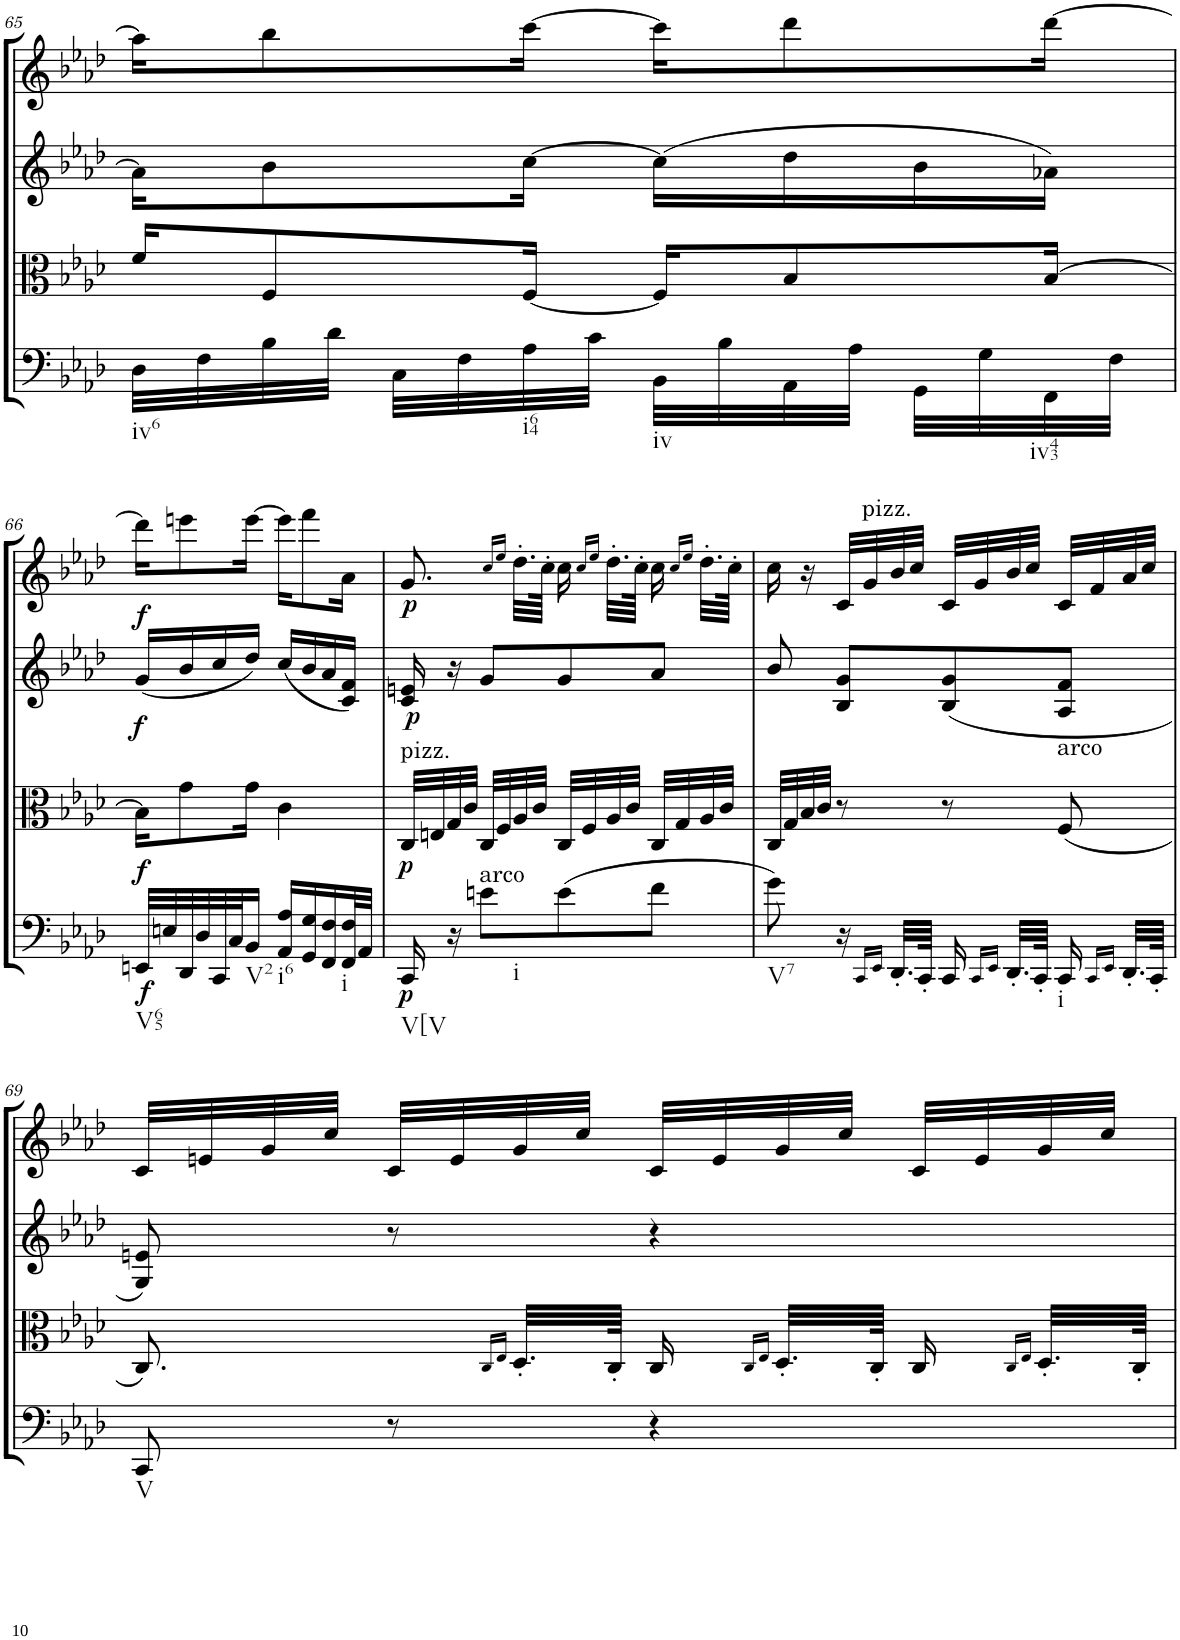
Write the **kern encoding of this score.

**kern	**dynam	**kern	**dynam	**kern	**dynam	**kern	**dynam
*part4	*part4	*part3	*part3	*part2	*part2	*part1	*part1
*staff4	*staff4	*staff3	*staff3	*staff2	*staff2	*staff1	*staff1
*I"Cello	*	*I"Viola	*	*I"2nd Violin	*	*I"1st Violin	*
*	*	*I'Vla	*	*I'Vln	*	*I'Vln	*
!!LO:PB:g=z
*clefC4	*	*clefC3	*	*clefG2	*	*clefG2	*
*k[b-e-a-d-]	*	*k[b-e-a-d-]	*	*k[b-e-a-d-]	*	*k[b-e-a-d-]	*
*f:	*	*f:	*	*f:	*	*f:	*
*M2/4	*	*M2/4	*	*M2/4	*	*M2/4	*
=65	=65	=65	=65	=65	=65	=65	=65
!LO:TX:b:t=iv6	!	!	!	!	!	!	!
32D-\LLL	.	16f/KL	.	16a\KL]	.	16aa\KL]	.
32F\	.	.	.	.	.	.	.
32B-\	.	8F/	.	8b-\	.	8bb-\	.
32d-\JJJ	.	.	.	.	.	.	.
32C\LLL	.	.	.	.	.	.	.
32F\	.	.	.	.	.	.	.
!LO:TX:b:t=i64	!	!	!	!	!	!	!
32A-\	.	[16F/Jk	.	[16cc\Jk	.	[16ccc\Jk	.
32c\JJJ	.	.	.	.	.	.	.
!LO:TX:b:t=iv	!	!	!	!	!	!	!
32BB-\LLL	.	16F/KL]	.	(16cc\LL]	.	16ccc\KL]	.
32B-\	.	.	.	.	.	.	.
32AA-\	.	8B-/	.	16dd-\	.	8ddd-\	.
32A-\JJJ	.	.	.	.	.	.	.
32GG\LLL	.	.	.	16b-\	.	.	.
32G\	.	.	.	.	.	.	.
!LO:TX:b:t=iv43	!	!	!	!	!	!	!
32FF\	.	[16B-/Jk	.	16a-X\JJ)	.	[16ddd-\Jk	.
32F\JJJ	.	.	.	.	.	.	.
!!LO:LB:g=z
=66	=66	=66	=66	=66	=66	=66	=66
!LO:TX:b:t=V65	!	!	!	!	!	!	!
!	!LO:DY:b	!	!LO:DY:b	!	!LO:DY:b	!	!LO:DY:b
32EEn/LLL	f	16B-\KL]	f	(16g/LL	f	16ddd-\KL]	f
32En/	.	.	.	.	.	.	.
32DD-/	.	8g\	.	16b-/	.	8eeen\	.
32D-/	.	.	.	.	.	.	.
32CC/	.	.	.	16cc/	.	.	.
32C/J	.	.	.	.	.	.	.
!LO:TX:b:t=V2	!	!	!	!	!	!	!
16BB-/JJ	.	16g\Jk	.	16dd-/JJ)	.	[16eee\Jk	.
!LO:TX:b:t=i6	!	!	!	!	!	!	!
16AA-/ 16A-/LL	.	4c\	.	(16cc/LL	.	16eee\KL]	.
16GG/ 16G/	.	.	.	16b-/	.	8fff\	.
16FF/ 16F/	.	.	.	16a-/	.	.	.
!LO:TX:b:t=i	!	!	!	!	!	!	!
32FF/ 32F/L	.	.	.	16c/ 16f/JJ)	.	16a-\Jk	.
32AA-/JJJ	.	.	.	.	.	.	.
=67	=67	=67	=67	=67	=67	=67	=67
!	!	!LO:TX:a:t=pizz.	!	!	!	!	!
!LO:TX:b:t=V[V	!	!	!	!	!	!	!
!	!LO:DY:b	!	!LO:DY:b	!	!LO:DY:b	!	!LO:DY:b
16CC/	p	32C/LLL	p	16c/ 16en/	p	8.g/	p
.	.	32En/	.	.	.	.	.
16r	.	32G/	.	16r	.	.	.
.	.	32c/JJJ	.	.	.	.	.
!LO:TX:a:t=arco	!	!	!	!	!	!	!
!LO:TX:b:t=i	!	!	!	!	!	!	!
8en\L	.	32C/LLL	.	8g/L	.	.	.
.	.	32F/	.	.	.	.	.
.	.	.	.	.	.	16qcc/LL	.
.	.	.	.	.	.	16qee-/JJ	.
.	.	32A-/	.	.	.	32.dd-'\LLL	.
.	.	32c/JJJ	.	.	.	.	.
.	.	.	.	.	.	64cc'\JJJk	.
(8e\	.	32C/LLL	.	8g/	.	16cc\	.
.	.	32F/	.	.	.	.	.
.	.	.	.	.	.	16qcc/LL	.
.	.	.	.	.	.	16qee-/JJ	.
.	.	32A-/	.	.	.	32.dd-'\LLL	.
.	.	32c/JJJ	.	.	.	.	.
.	.	.	.	.	.	64cc'\JJJk	.
8f\J	.	32C/LLL	.	8a-/J	.	16cc\	.
.	.	32G/	.	.	.	.	.
.	.	.	.	.	.	16qcc/LL	.
.	.	.	.	.	.	16qee-/JJ	.
.	.	32A-/	.	.	.	32.dd-'\LLL	.
.	.	32c/JJJ	.	.	.	.	.
.	.	.	.	.	.	64cc'\JJJk	.
=68	=68	=68	=68	=68	=68	=68	=68
!LO:TX:b:t=V7	!	!	!	!	!	!	!
8g\)	.	32C/LLL	.	8b-/	.	16cc\	.
.	.	32G/	.	.	.	.	.
!	!	!	!	!	!	!LO:TX:a:t=pizz.	!
.	.	32B-/	.	.	.	16r	.
.	.	32c/JJJ	.	.	.	.	.
16r	.	8r	.	8B-/ 8g/L	.	32c/LLL	.
.	.	.	.	.	.	32g/	.
16qCC/LL	.	.	.	.	.	.	.
16qEE-/JJ	.	.	.	.	.	.	.
32.DD-'/LLL	.	.	.	.	.	32b-/	.
.	.	.	.	.	.	32cc/JJJ	.
64CC'/JJJk	.	.	.	.	.	.	.
16CC/	.	8r	.	(8B-/ 8g/	.	32c/LLL	.
.	.	.	.	.	.	32g/	.
16qCC/LL	.	.	.	.	.	.	.
16qEE-/JJ	.	.	.	.	.	.	.
32.DD-'/LLL	.	.	.	.	.	32b-/	.
.	.	.	.	.	.	32cc/JJJ	.
64CC'/JJJk	.	.	.	.	.	.	.
!	!	!LO:TX:a:t=arco	!	!	!	!	!
!LO:TX:b:t=i	!	!	!	!	!	!	!
16CC/	.	(8F/	.	8A-/ 8f/J	.	32c/LLL	.
.	.	.	.	.	.	32f/	.
16qCC/LL	.	.	.	.	.	.	.
16qEE-/JJ	.	.	.	.	.	.	.
32.DD-'/LLL	.	.	.	.	.	32a-/	.
.	.	.	.	.	.	32cc/JJJ	.
64CC'/JJJk	.	.	.	.	.	.	.
!!LO:LB:g=z
=69	=69	=69	=69	=69	=69	=69	=69
!LO:TX:b:t=V	!	!	!	!	!	!	!
8CC/	.	8.C/)	.	8G/ 8en/)	.	32c/LLL	.
.	.	.	.	.	.	32en/	.
.	.	.	.	.	.	32g/	.
.	.	.	.	.	.	32cc/JJJ	.
8r	.	.	.	8r	.	32c/LLL	.
.	.	.	.	.	.	32e/	.
.	.	16qC/LL	.	.	.	.	.
.	.	16qE-/JJ	.	.	.	.	.
.	.	32.D-'/LLL	.	.	.	32g/	.
.	.	.	.	.	.	32cc/JJJ	.
.	.	64C'/JJJk	.	.	.	.	.
4r	.	16C/	.	4r	.	32c/LLL	.
.	.	.	.	.	.	32e/	.
.	.	16qC/LL	.	.	.	.	.
.	.	16qE-/JJ	.	.	.	.	.
.	.	32.D-'/LLL	.	.	.	32g/	.
.	.	.	.	.	.	32cc/JJJ	.
.	.	64C'/JJJk	.	.	.	.	.
.	.	16C/	.	.	.	32c/LLL	.
.	.	.	.	.	.	32e/	.
.	.	16qC/LL	.	.	.	.	.
.	.	16qE-/JJ	.	.	.	.	.
.	.	32.D-'/LLL	.	.	.	32g/	.
.	.	.	.	.	.	32cc/JJJ	.
.	.	64C'/JJJk	.	.	.	.	.
=	=	=	=	=	=	=	=
*-	*-	*-	*-	*-	*-	*-	*-
